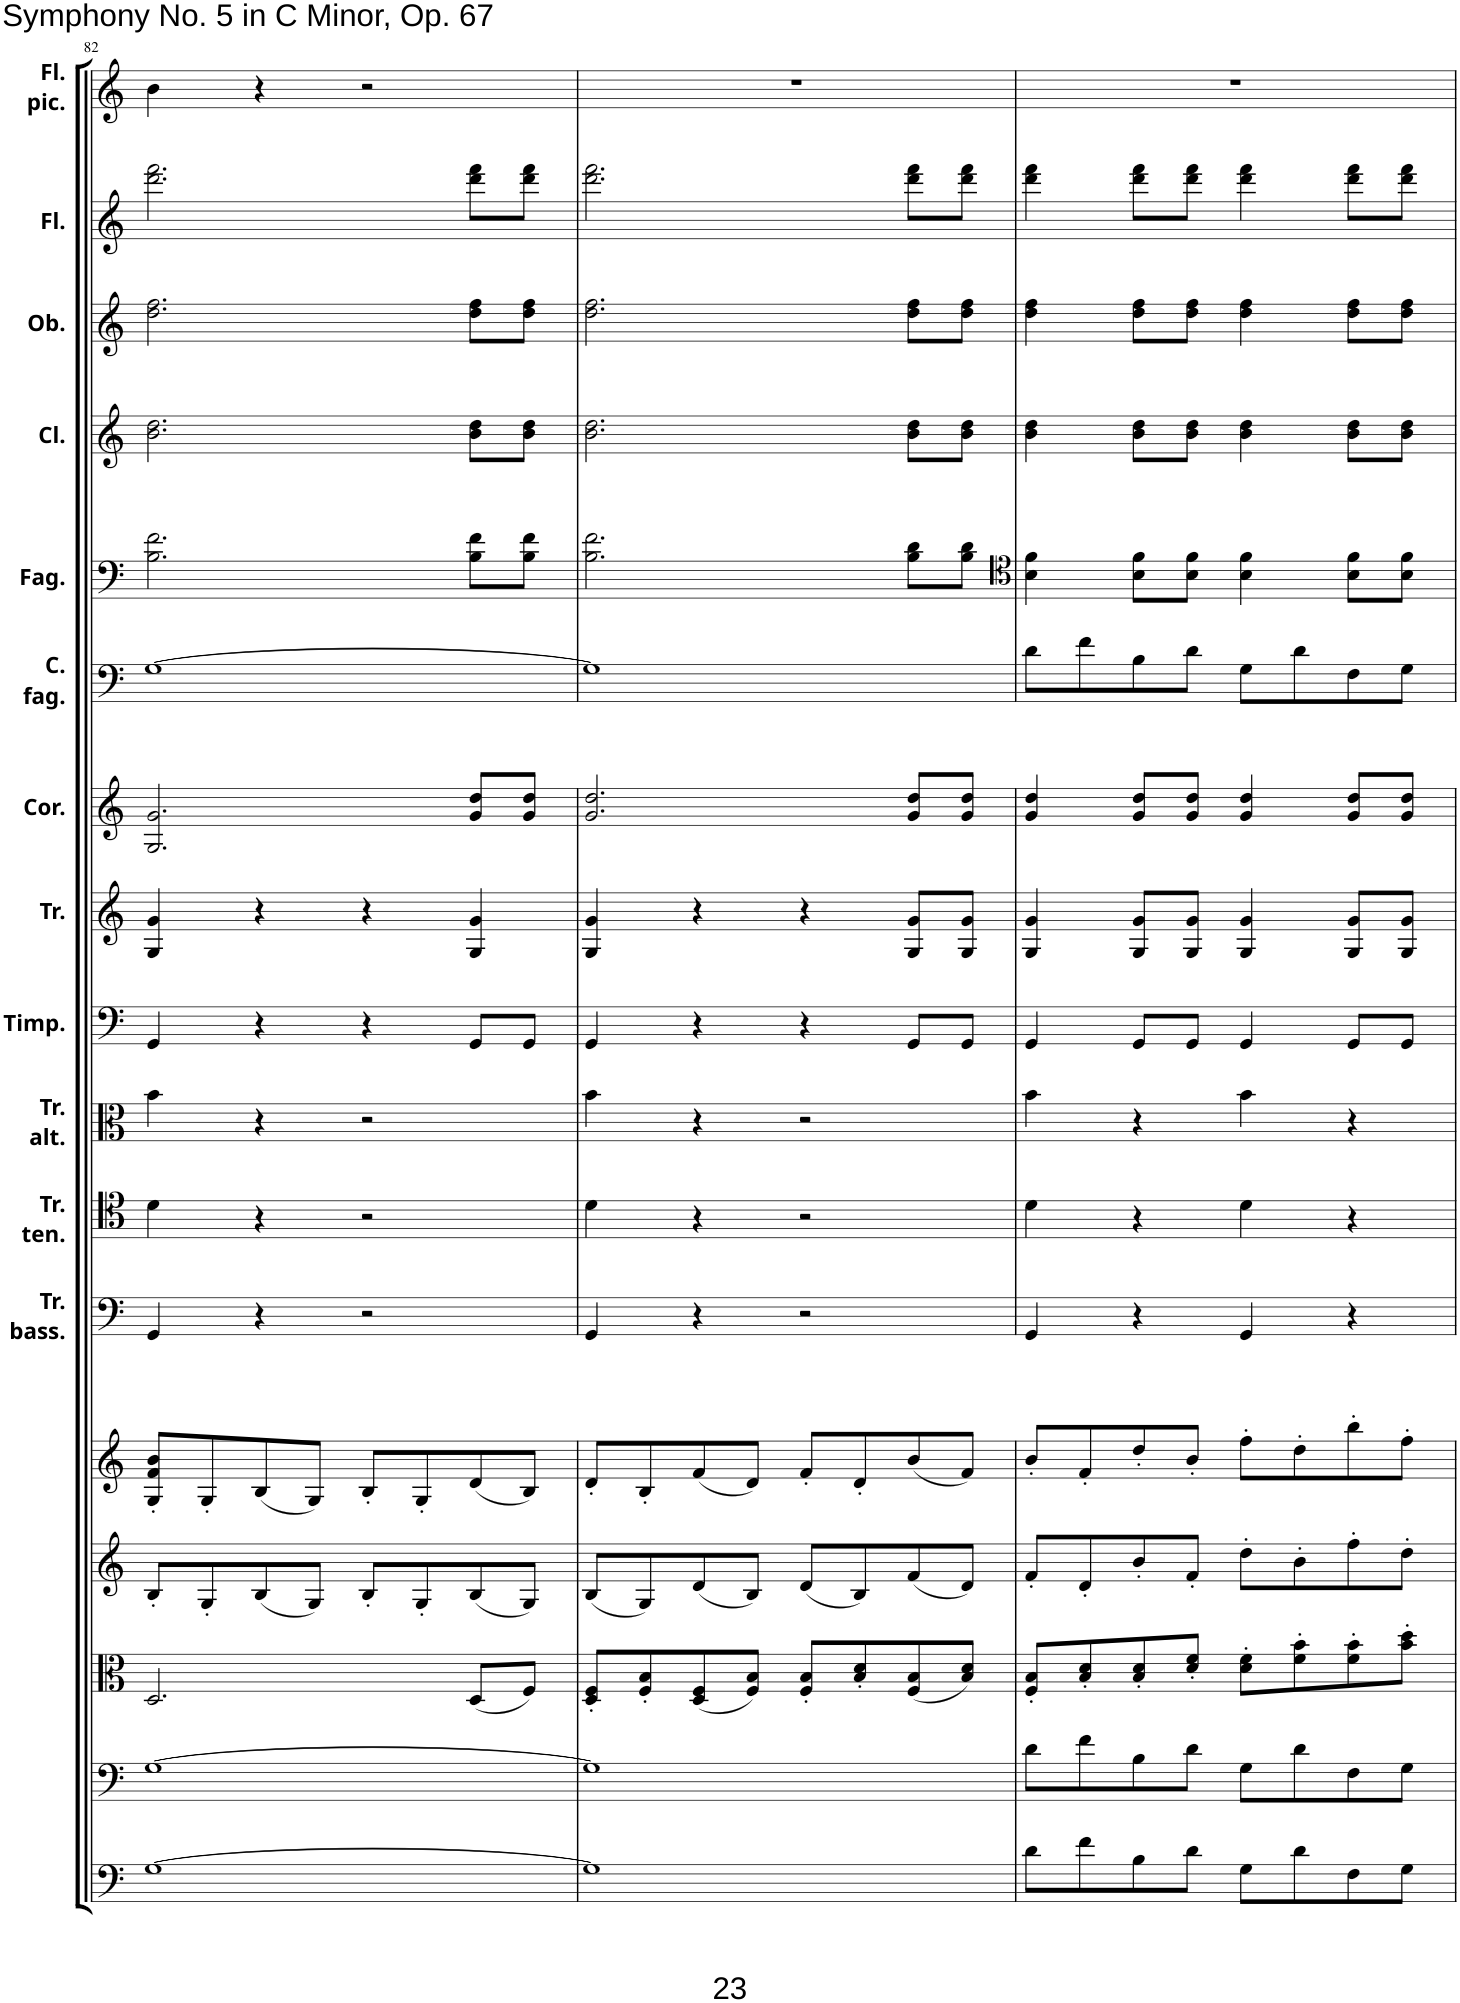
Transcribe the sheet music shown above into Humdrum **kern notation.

**kern	**kern	**kern	**kern	**kern	**kern	**kern	**kern	**kern	**kern	**kern	**kern	**kern	**kern	**kern	**kern	**kern
*part17	*part16	*part15	*part14	*part13	*part12	*part11	*part10	*part9	*part8	*part7	*part6	*part5	*part4	*part3	*part2	*part1
*staff17	*staff16	*staff15	*staff14	*staff13	*staff12	*staff11	*staff10	*staff9	*staff8	*staff7	*staff6	*staff5	*staff4	*staff3	*staff2	*staff1
*I"Basso.	*I"Violoncello.	*I"Viola.	*I"Violino II.	*I"Violino I.	*I"Trombone Basso.	*I"Trombone Tenore.	*I"Trombone Alto.	*I"Timpani in C.G.	*I"Trombe in C.	*I"Corni in C.	*I"Contrafagotto.	*I"Fagotti.	*I"Clarinetti in C.	*I"Oboi.	*I"Flauti.	*I"Flauto piccolo.
*	*	*	*	*	*I'Tr. bass.	*I'Tr. ten.	*I'Tr. alt.	*I'Timp.	*I'Tr.	*I'Cor.	*I'C. fag.	*I'Fag.	*I'Cl.	*I'Ob.	*I'Fl.	*I'Fl. pic.
!!LO:PB:g=z
*clefF4	*clefF4	*clefC3	*clefG2	*clefG2	*clefF4	*clefC4	*clefC3	*clefF4	*clefG2	*clefG2	*clefF4	*clefF4	*clefG2	*clefG2	*clefG2	*clefG2
*Trd7c12	*	*	*	*	*	*	*	*	*	*Trd7c12	*Trd7c12	*	*Trd1c2	*	*	*Trd-7c-12
*k[]	*k[]	*k[]	*k[]	*k[]	*k[]	*k[]	*k[]	*k[]	*k[]	*k[]	*k[]	*k[]	*k[]	*k[]	*k[]	*k[]
*M4/4	*M4/4	*M4/4	*M4/4	*M4/4	*M4/4	*M4/4	*M4/4	*M4/4	*M4/4	*M4/4	*M4/4	*M4/4	*M4/4	*M4/4	*M4/4	*M4/4
*met(c)	*met(c)	*met(c)	*met(c)	*met(c)	*met(c)	*met(c)	*met(c)	*met(c)	*met(c)	*met(c)	*met(c)	*met(c)	*met(c)	*met(c)	*met(c)	*met(c)
=82	=82	=82	=82	=82	=82	=82	=82	=82	=82	=82	=82	=82	=82	=82	=82	=82
[1G	[1G	2.D/	8B'/L	8G/' 8f/' 8b/'L	4GG/	4d\	4b\	4GG/	4G/ 4g/	2.G/ 2.g/	[1G	2.B\ 2.f\	2.b\ 2.dd\	2.dd\ 2.ff\	2.ddd\ 2.fff\	4b\
.	.	.	8G'/	8G'/	.	.	.	.	.	.	.	.	.	.	.	.
.	.	.	(8B/	(8B/	4r	4r	4r	4r	4r	.	.	.	.	.	.	4r
.	.	.	8G/J)	8G/J)	.	.	.	.	.	.	.	.	.	.	.	.
.	.	.	8B'/L	8B'/L	2r	2r	2r	4r	4r	.	.	.	.	.	.	2r
.	.	.	8G'/	8G'/	.	.	.	.	.	.	.	.	.	.	.	.
.	.	(8D/L	(8B/	(8d/	.	.	.	8GG/L	4G/ 4g/	8g/ 8dd/L	.	8B\ 8f\L	8b\ 8dd\L	8dd\ 8ff\L	8ddd\ 8fff\L	.
.	.	8F/J)	8G/J)	8B/J)	.	.	.	8GG/J	.	8g/ 8dd/J	.	8B\ 8f\J	8b\ 8dd\J	8dd\ 8ff\J	8ddd\ 8fff\J	.
=83	=83	=83	=83	=83	=83	=83	=83	=83	=83	=83	=83	=83	=83	=83	=83	=83
1G]	1G]	8D/' 8F/'L	(8B/L	8d'/L	4GG/	4d\	4b\	4GG/	4G/ 4g/	2.g/ 2.dd/	1G]	2.B\ 2.f\	2.b\ 2.dd\	2.dd\ 2.ff\	2.ddd\ 2.fff\	1r
.	.	8F/' 8B/'	8G/)	8B'/	.	.	.	.	.	.	.	.	.	.	.	.
.	.	(8D/ 8F/	(8d/	(8f/	4r	4r	4r	4r	4r	.	.	.	.	.	.	.
.	.	8F/ 8B/J)	8B/J)	8d/J)	.	.	.	.	.	.	.	.	.	.	.	.
.	.	8F/' 8B/'L	(8d/L	8f'/L	2r	2r	2r	4r	4r	.	.	.	.	.	.	.
.	.	8B/' 8d/'	8B/)	8d'/	.	.	.	.	.	.	.	.	.	.	.	.
.	.	(8F/ 8B/	(8f/	(8b/	.	.	.	8GG/L	8G/ 8g/L	8g/ 8dd/L	.	8B\ 8d\L	8b\ 8dd\L	8dd\ 8ff\L	8ddd\ 8fff\L	.
.	.	8B/ 8d/J)	8d/J)	8f/J)	.	.	.	8GG/J	8G/ 8g/J	8g/ 8dd/J	.	8B\ 8d\J	8b\ 8dd\J	8dd\ 8ff\J	8ddd\ 8fff\J	.
=84	=84	=84	=84	=84	=84	=84	=84	=84	=84	=84	=84	=84	=84	=84	=84	=84
*	*	*	*	*	*	*	*	*	*	*	*	*clefC4	*	*	*	*
8d\L	8d\L	8F/' 8B/'L	8f'/L	8b'/L	4GG/	4d\	4b\	4GG/	4G/ 4g/	4g/ 4dd/	8d\L	4B\ 4f\	4b\ 4dd\	4dd\ 4ff\	4ddd\ 4fff\	1r
8f\	8f\	8B/' 8d/'	8d'/	8f'/	.	.	.	.	.	.	8f\	.	.	.	.	.
8B\	8B\	8B/' 8d/'	8b'/	8dd'/	4r	4r	4r	8GG/L	8G/ 8g/L	8g/ 8dd/L	8B\	8B\ 8f\L	8b\ 8dd\L	8dd\ 8ff\L	8ddd\ 8fff\L	.
8d\J	8d\J	8d/' 8f/'J	8f'/J	8b'/J	.	.	.	8GG/J	8G/ 8g/J	8g/ 8dd/J	8d\J	8B\ 8f\J	8b\ 8dd\J	8dd\ 8ff\J	8ddd\ 8fff\J	.
8G\L	8G\L	8d\' 8f\'L	8dd'\L	8ff'\L	4GG/	4d\	4b\	4GG/	4G/ 4g/	4g/ 4dd/	8G\L	4B\ 4f\	4b\ 4dd\	4dd\ 4ff\	4ddd\ 4fff\	.
8d\	8d\	8f\' 8b\'	8b'\	8dd'\	.	.	.	.	.	.	8d\	.	.	.	.	.
8F\	8F\	8f\' 8b\'	8ff'\	8bb'\	4r	4r	4r	8GG/L	8G/ 8g/L	8g/ 8dd/L	8F\	8B\ 8f\L	8b\ 8dd\L	8dd\ 8ff\L	8ddd\ 8fff\L	.
8G\J	8G\J	8b\' 8dd\'J	8dd'\J	8ff'\J	.	.	.	8GG/J	8G/ 8g/J	8g/ 8dd/J	8G\J	8B\ 8f\J	8b\ 8dd\J	8dd\ 8ff\J	8ddd\ 8fff\J	.
=	=	=	=	=	=	=	=	=	=	=	=	=	=	=	=	=
*-	*-	*-	*-	*-	*-	*-	*-	*-	*-	*-	*-	*-	*-	*-	*-	*-
